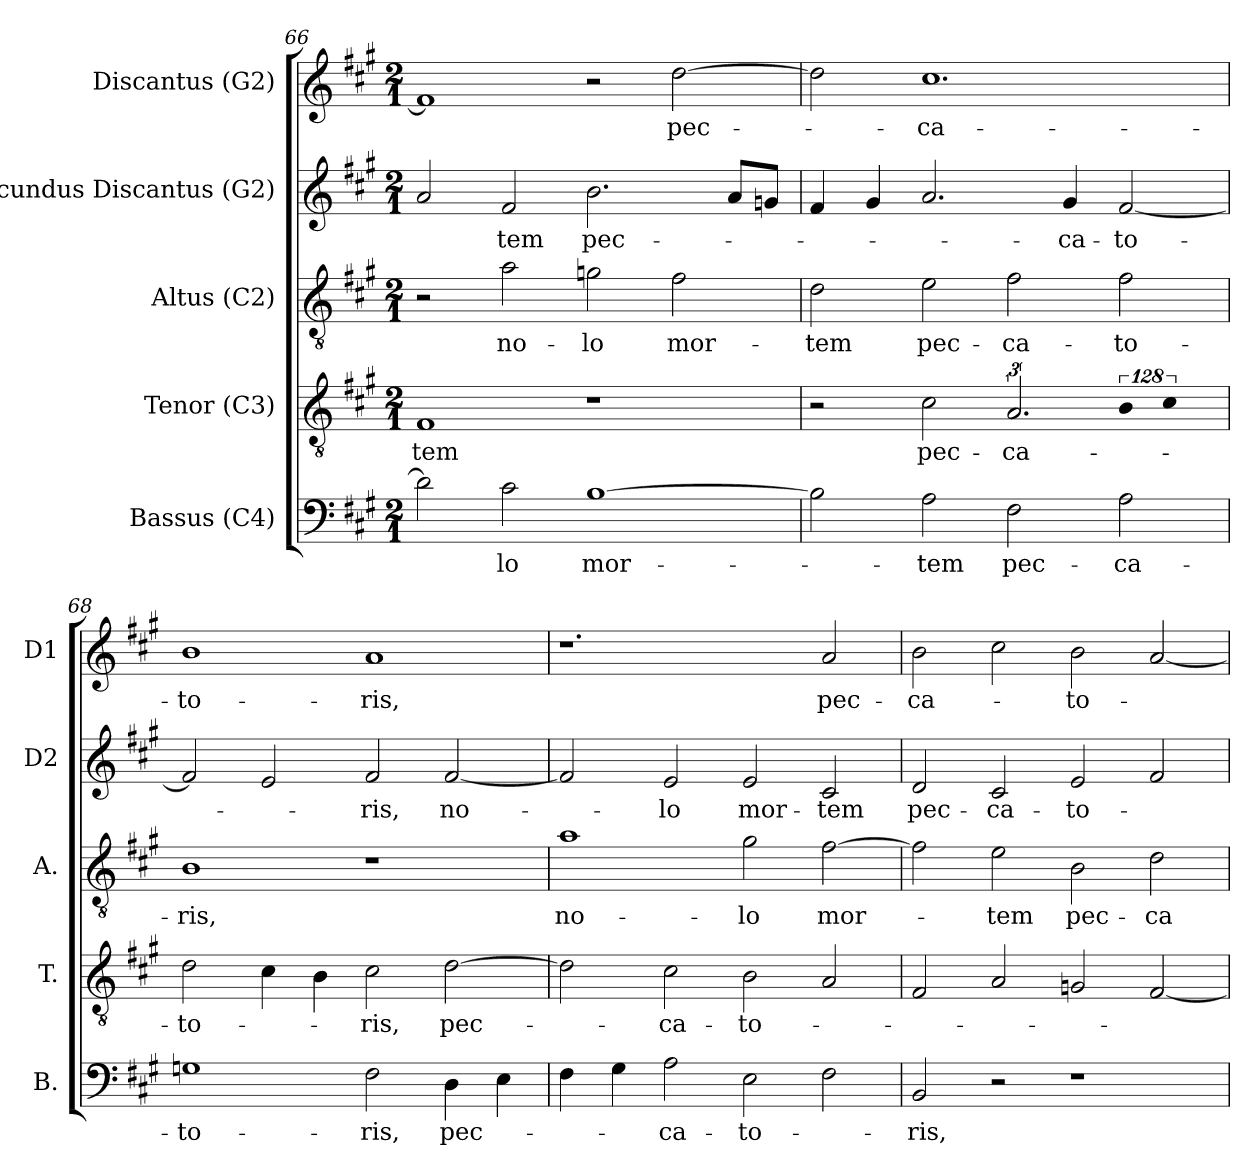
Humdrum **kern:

**kern	**text	**kern	**text	**kern	**text	**kern	**text	**kern	**text
*part5	*part5	*part4	*part4	*part3	*part3	*part2	*part2	*part1	*part1
*staff5	*staff5	*staff4	*staff4	*staff3	*staff3	*staff2	*staff2	*staff1	*staff1
*I"Bassus (C4)	*	*I"Tenor (C3)	*	*I"Altus (C2)	*	*I"Secundus Discantus (G2)	*	*I"Discantus (G2)	*
*I'B.	*	*I'T.	*	*I'A.	*	*I'D2	*	*I'D1	*
!!LO:LB:g=z
*clefF4	*	*clefGv2	*	*clefGv2	*	*clefG2	*	*clefG2	*
*	*	*ITrd7c12	*	*ITrd7c12	*	*	*	*	*
*k[f#c#g#]	*	*k[f#c#g#]	*	*k[f#c#g#]	*	*k[f#c#g#]	*	*k[f#c#g#]	*
*A:	*	*A:	*	*A:	*	*A:	*	*A:	*
*M2/1	*	*M2/1	*	*M2/1	*	*M2/1	*	*M2/1	*
=66	=66	=66	=66	=66	=66	=66	=66	=66	=66
!	!	!	!LO:LY:b:color=#000000	!	!	!	!	!	!
2di\]	.	1FF#i	-tem	2r	.	2ai/	.	1f#i]	.
!	!LO:LY:b:color=#000000	!	!	!	!	!	!	!	!
!	!	!	!	!	!LO:LY:b:color=#000000	!	!	!	!
!	!	!	!	!	!	!	!LO:LY:b:color=#000000	!	!
2c#i\	-lo	.	.	2Ai\	no-	2f#i/	-tem	.	.
!	!LO:LY:b:color=#000000	!	!	!	!	!	!	!	!
!	!	!	!	!	!LO:LY:b:color=#000000	!	!	!	!
!	!	!	!	!	!	!	!LO:LY:b:color=#000000	!	!
[1Bi	mor-	1r	.	2Gi\	-lo	2.bi\	pec-	2r	.
!	!	!	!	!	!LO:LY:b:color=#000000	!	!	!	!
!	!	!	!	!	!	!	!	!	!LO:LY:b:color=#000000
.	.	.	.	2F#i\	mor-	.	.	[2ddi\	pec-
.	.	.	.	.	.	8ai/L	.	.	.
.	.	.	.	.	.	8gi/J	.	.	.
=67	=67	=67	=67	=67	=67	=67	=67	=67	=67
!	!	!	!	!	!LO:LY:b:color=#000000	!	!	!	!
2Bi\]	.	2r	.	2Di\	-tem	4f#i/	.	2ddi\]	.
.	.	.	.	.	.	4g#i/	.	.	.
!	!LO:LY:b:color=#000000	!	!	!	!	!	!	!	!
!	!	!	!LO:LY:b:color=#000000	!	!	!	!	!	!
!	!	!	!	!	!LO:LY:b:color=#000000	!	!	!	!
!	!	!	!	!	!	!	!	!	!LO:LY:b:color=#000000
2Ai\	-tem	2C#i\	pec-	2Ei\	pec-	2.ai/	.	1.cc#i	-ca-
!	!LO:LY:b:color=#000000	!	!	!	!	!	!	!	!
!	!	!	!LO:LY:b:color=#000000	!	!	!	!	!	!
!	!	!	!	!	!LO:LY:b:color=#000000	!	!	!	!
2F#i\	pec-	3.AAi/	-ca-	2F#i\	-ca-	.	.	.	.
!	!	!	!	!	!	!	!LO:LY:b:color=#000000	!	!
.	.	.	.	.	.	4g#i/	-ca-	.	.
!	!LO:LY:b:color=#000000	!LO:N:vis=4	!	!	!	!	!	!	!
!	!	!	!	!	!LO:LY:b:color=#000000	!	!	!	!
!	!	!	!	!	!	!	!LO:LY:b:color=#000000	!	!
2Ai\	-ca-	512%85BBi\	.	2F#i\	-to-	[2f#i/	-to-	.	.
!	!	!LO:N:vis=2	!	!	!	!	!	!	!
.	.	512%171C#i\	.	.	.	.	.	.	.
=68	=68	=68	=68	=68	=68	=68	=68	=68	=68
!	!LO:LY:b:color=#000000	!	!	!	!	!	!	!	!
!	!	!	!LO:LY:b:color=#000000	!	!	!	!	!	!
!	!	!	!	!	!LO:LY:b:color=#000000	!	!	!	!
!	!	!	!	!	!	!	!	!	!LO:LY:b:color=#000000
1Gni	-to-	2Di\	-to-	1BBi	-ris,	2f#i/]	.	1bi	-to-
.	.	4C#i\	.	.	.	2ei/	.	.	.
.	.	4BBi\	.	.	.	.	.	.	.
!	!LO:LY:b:color=#000000	!	!	!	!	!	!	!	!
!	!	!	!LO:LY:b:color=#000000	!	!	!	!	!	!
!	!	!	!	!	!	!	!LO:LY:b:color=#000000	!	!
!	!	!	!	!	!	!	!	!	!LO:LY:b:color=#000000
2F#i\	-ris,	2C#i\	-ris,	1r	.	2f#i/	-ris,	1ai	-ris,
!	!LO:LY:b:color=#000000	!	!	!	!	!	!	!	!
!	!	!	!LO:LY:b:color=#000000	!	!	!	!	!	!
!	!	!	!	!	!	!	!LO:LY:b:color=#000000	!	!
4Di\	pec-	[2Di\	pec-	.	.	[2f#i/	no-	.	.
4Ei\	.	.	.	.	.	.	.	.	.
=69	=69	=69	=69	=69	=69	=69	=69	=69	=69
!	!	!	!	!	!LO:LY:b:color=#000000	!	!	!	!
4F#i\	.	2Di\]	.	1Ai	no-	2f#i/]	.	1.r	.
4G#i\	.	.	.	.	.	.	.	.	.
!	!LO:LY:b:color=#000000	!	!	!	!	!	!	!	!
!	!	!	!LO:LY:b:color=#000000	!	!	!	!	!	!
!	!	!	!	!	!	!	!LO:LY:b:color=#000000	!	!
2Ai\	-ca-	2C#i\	-ca-	.	.	2ei/	-lo	.	.
!	!LO:LY:b:color=#000000	!	!	!	!	!	!	!	!
!	!	!	!LO:LY:b:color=#000000	!	!	!	!	!	!
!	!	!	!	!	!LO:LY:b:color=#000000	!	!	!	!
!	!	!	!	!	!	!	!LO:LY:b:color=#000000	!	!
2Ei\	-to-	2BBi\	-to-	2G#i\	-lo	2ei/	mor-	.	.
!	!	!	!	!	!LO:LY:b:color=#000000	!	!	!	!
!	!	!	!	!	!	!	!LO:LY:b:color=#000000	!	!
!	!	!	!	!	!	!	!	!	!LO:LY:b:color=#000000
2F#i\	.	2AAi/	.	[2F#i\	mor-	2c#i/	-tem	2ai/	pec-
!!LO:PB:g=z
=70	=70	=70	=70	=70	=70	=70	=70	=70	=70
!	!LO:LY:b:color=#000000	!	!	!	!	!	!	!	!
!	!	!	!	!	!	!	!LO:LY:b:color=#000000	!	!
!	!	!	!	!	!	!	!	!	!LO:LY:b:color=#000000
2BBi/	-ris,	2FF#i/	.	2F#i\]	.	2di/	pec-	2bi\	-ca-
!	!	!	!	!	!LO:LY:b:color=#000000	!	!	!	!
!	!	!	!	!	!	!	!LO:LY:b:color=#000000	!	!
2r	.	2AAi/	.	2Ei\	-tem	2c#i/	-ca-	2cc#i\	.
!	!	!	!	!	!LO:LY:b:color=#000000	!	!	!	!
!	!	!	!	!	!	!	!LO:LY:b:color=#000000	!	!
!	!	!	!	!	!	!	!	!	!LO:LY:b:color=#000000
1r	.	2GGi/	.	2BBi\	pec-	2ei/	-to-	2bi\	-to-
!	!	!	!	!	!LO:LY:b:color=#000000	!	!	!	!
.	.	[2FF#i/	.	2Di\	-ca-	2f#i/	.	[2ai/	.
=	=	=	=	=	=	=	=	=	=
*-	*-	*-	*-	*-	*-	*-	*-	*-	*-
